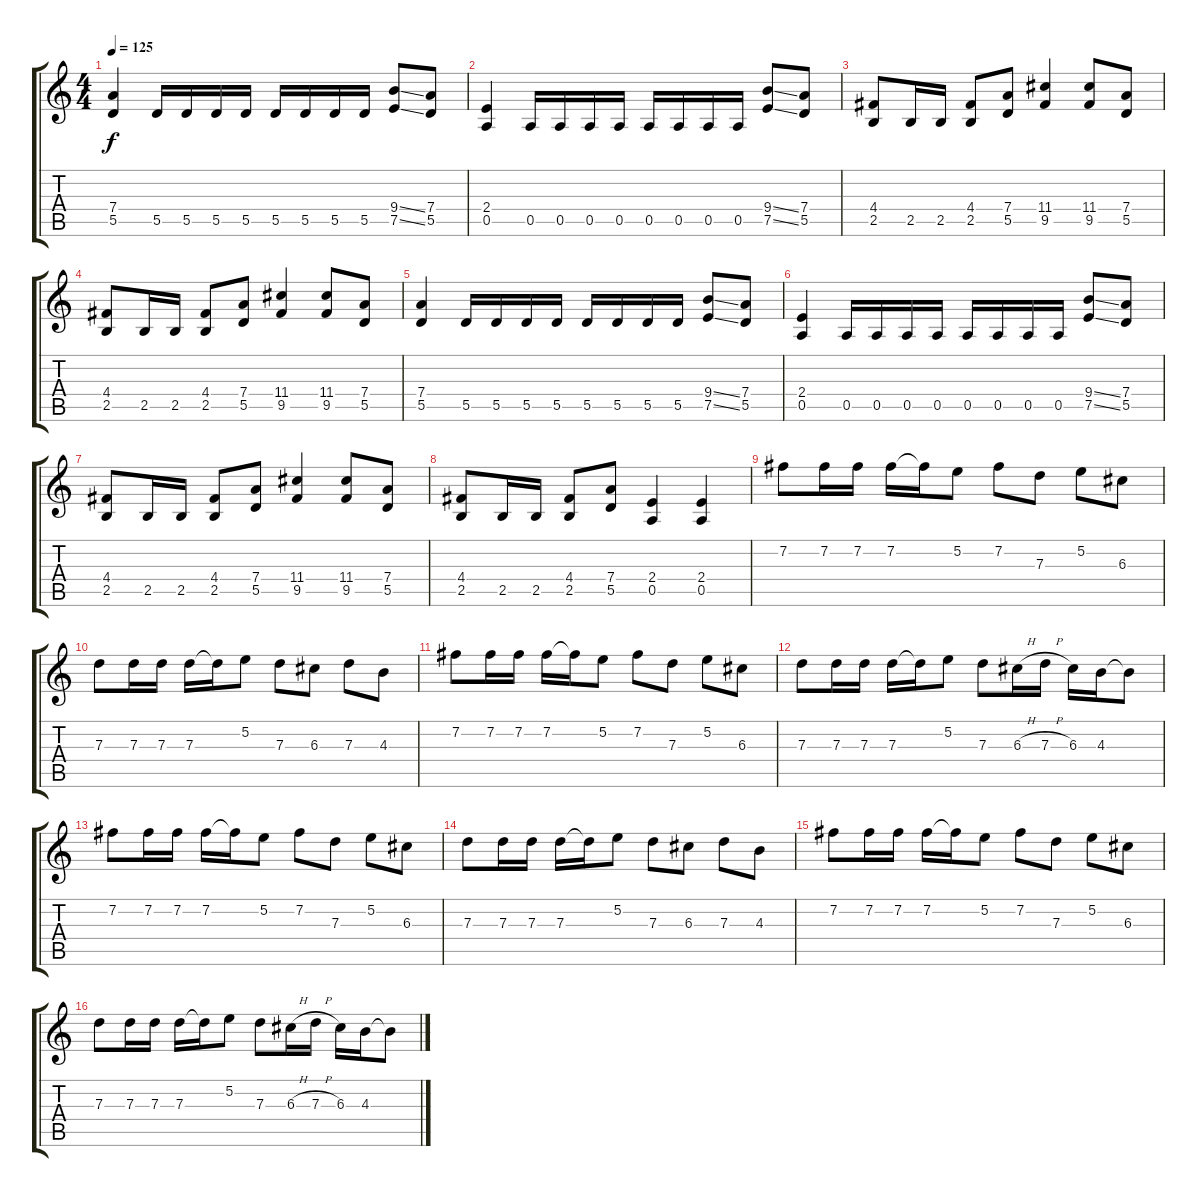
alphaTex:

\track "" {instrument overdrivenguitar}
\staff {score tabs}
\tuning (E4 B3 G3 D3 A2 E2) {hide}
\ts (4 4)
\tempo 125
\clef g2
\ks c
(7.4 5.5).4{dy f} 5.5.16 5.5.16 5.5.16 5.5.16 5.5.16 5.5.16 5.5.16 5.5.16 (9.4{ss} 7.5{ss}).8 (7.4 5.5).8 |
(2.4 0.5).4 0.5.16 0.5.16 0.5.16 0.5.16 0.5.16 0.5.16 0.5.16 0.5.16 (9.4{ss} 7.5{ss}).8 (7.4 5.5).8 |
(4.4 2.5).8 2.5.16 2.5.16 (4.4 2.5).8 (7.4 5.5).8 (11.4 9.5).4 (11.4 9.5).8 (7.4 5.5).8 |
(4.4 2.5).8 2.5.16 2.5.16 (4.4 2.5).8 (7.4 5.5).8 (11.4 9.5).4 (11.4 9.5).8 (7.4 5.5).8 |
(7.4 5.5).4 5.5.16 5.5.16 5.5.16 5.5.16 5.5.16 5.5.16 5.5.16 5.5.16 (9.4{ss} 7.5{ss}).8 (7.4 5.5).8 |
(2.4 0.5).4 0.5.16 0.5.16 0.5.16 0.5.16 0.5.16 0.5.16 0.5.16 0.5.16 (9.4{ss} 7.5{ss}).8 (7.4 5.5).8 |
(4.4 2.5).8 2.5.16 2.5.16 (4.4 2.5).8 (7.4 5.5).8 (11.4 9.5).4 (11.4 9.5).8 (7.4 5.5).8 |
(4.4 2.5).8 2.5.16 2.5.16 (4.4 2.5).8 (7.4 5.5).8 (2.4 0.5).4 (2.4 0.5).4 |
7.2.8 7.2.16 7.2.16 7.2.16 7.2{t}.16 5.2.8 7.2.8 7.3.8 5.2.8 6.3.8 |
7.3.8 7.3.16 7.3.16 7.3.16 7.3{t}.16 5.2.8 7.3.8 6.3.8 7.3.8 4.3.8 |
7.2.8 7.2.16 7.2.16 7.2.16 7.2{t}.16 5.2.8 7.2.8 7.3.8 5.2.8 6.3.8 |
7.3.8 7.3.16 7.3.16 7.3.16 7.3{t}.16 5.2.8 7.3.8 6.3{h}.16 7.3{h}.16 6.3.16 4.3.16 4.3{t}.8 |
7.2.8 7.2.16 7.2.16 7.2.16 7.2{t}.16 5.2.8 7.2.8 7.3.8 5.2.8 6.3.8 |
7.3.8 7.3.16 7.3.16 7.3.16 7.3{t}.16 5.2.8 7.3.8 6.3.8 7.3.8 4.3.8 |
7.2.8 7.2.16 7.2.16 7.2.16 7.2{t}.16 5.2.8 7.2.8 7.3.8 5.2.8 6.3.8 |
7.3.8 7.3.16 7.3.16 7.3.16 7.3{t}.16 5.2.8 7.3.8 6.3{h}.16 7.3{h}.16 6.3.16 4.3.16 4.3{t}.8
